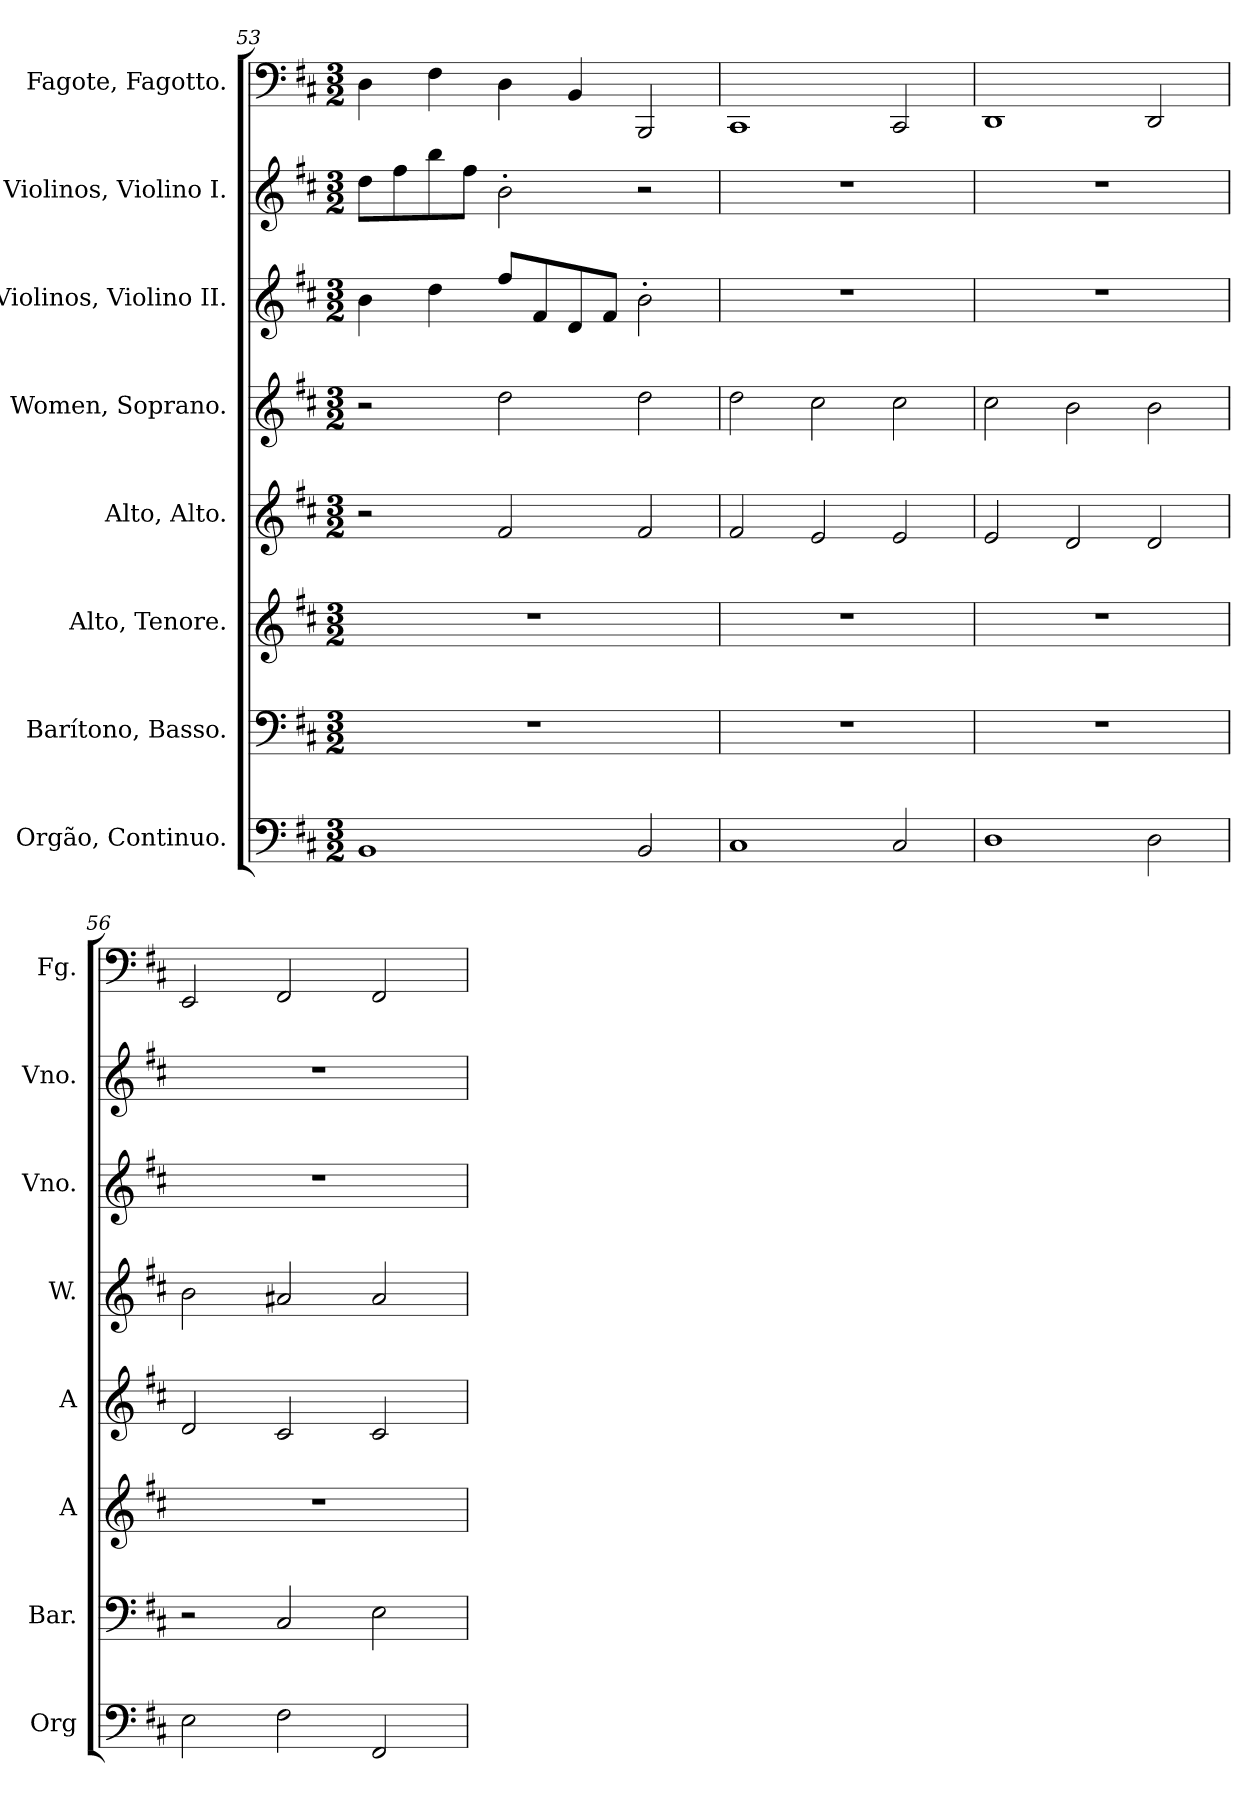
**kern	**kern	**kern	**kern	**kern	**kern	**kern	**kern
*part8	*part7	*part6	*part5	*part4	*part3	*part2	*part1
*staff8	*staff7	*staff6	*staff5	*staff4	*staff3	*staff2	*staff1
*I"Orgão, Continuo.	*I"Barítono, Basso.	*I"Alto, Tenore.	*I"Alto, Alto.	*I"Women, Soprano.	*I"Violinos, Violino II.	*I"Violinos, Violino I.	*I"Fagote, Fagotto.
*I'Org	*I'Bar.	*I'A	*I'A	*I'W.	*I'Vno.	*I'Vno.	*I'Fg.
*clefF4	*clefF4	*clefG2	*clefG2	*clefG2	*clefG2	*clefG2	*clefF4
*k[f#c#]	*k[f#c#]	*k[f#c#]	*k[f#c#]	*k[f#c#]	*k[f#c#]	*k[f#c#]	*k[f#c#]
*M3/2	*M3/2	*M3/2	*M3/2	*M3/2	*M3/2	*M3/2	*M3/2
=53	=53	=53	=53	=53	=53	=53	=53
1BB	1.r	1.r	2r	2r	4b\	8dd\L	4D\
.	.	.	.	.	.	8ff#\	.
.	.	.	.	.	4dd\	8bb\	4F#\
.	.	.	.	.	.	8ff#\J	.
.	.	.	2f#/	2dd\	8ff#/L	2b'\	4D\
.	.	.	.	.	8f#/	.	.
.	.	.	.	.	8d/	.	4BB/
.	.	.	.	.	8f#/J	.	.
2BB/	.	.	2f#/	2dd\	2b'\	2r	2BBB/
=54	=54	=54	=54	=54	=54	=54	=54
1C#	1.r	1.r	2f#/	2dd\	1.r	1.r	1CC#
.	.	.	2e/	2cc#\	.	.	.
2C#/	.	.	2e/	2cc#\	.	.	2CC#/
!!LO:PB:g=z
=55	=55	=55	=55	=55	=55	=55	=55
1D	1.r	1.r	2e/	2cc#\	1.r	1.r	1DD
.	.	.	2d/	2b\	.	.	.
2D\	.	.	2d/	2b\	.	.	2DD/
=56	=56	=56	=56	=56	=56	=56	=56
2E\	2r	1.r	2d/	2b\	1.r	1.r	2EE/
2F#\	2C#/	.	2c#/	2a#X/	.	.	2FF#/
2FF#/	2E\	.	2c#/	2a#/	.	.	2FF#/
=	=	=	=	=	=	=	=
*-	*-	*-	*-	*-	*-	*-	*-
